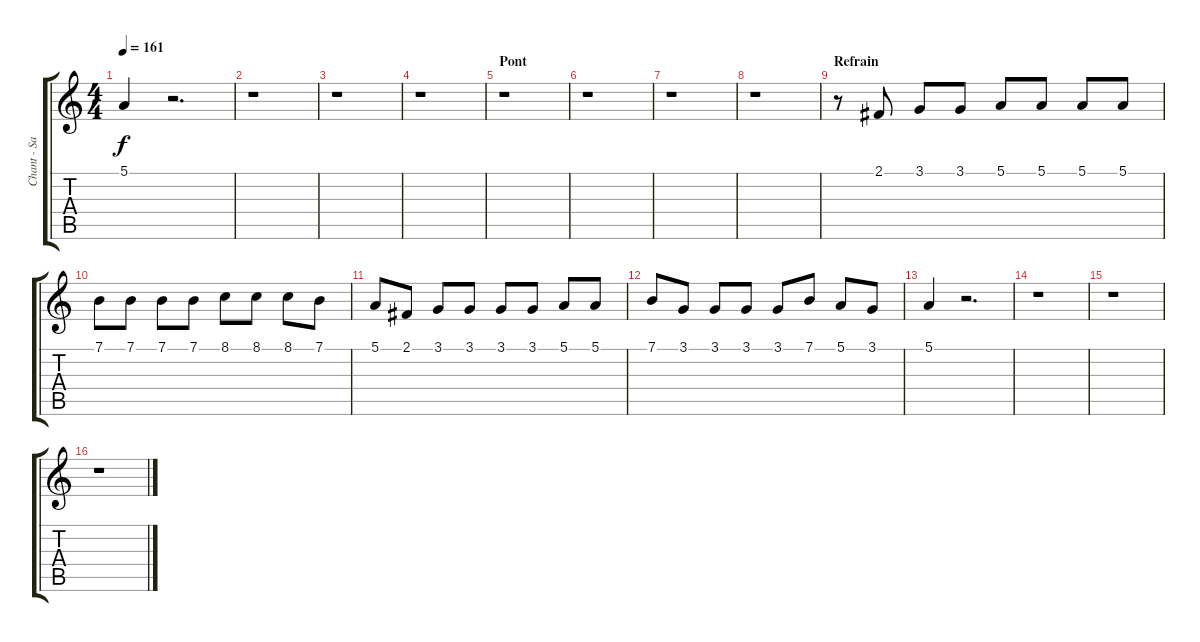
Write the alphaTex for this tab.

\track ("Chant - Sarah" "Chant - Sa") {instrument sopranosax}
\staff {score tabs}
\tuning (E4 B3 G3 D3 A2 E2) {hide}
\ts (4 4)
\tempo 161
\clef g2
\ks c
5.1.4{dy f} r.2{d} |
r.1 |
r.1 |
r.1 |
\section ("" "Pont")
r.1 |
r.1 |
r.1 |
r.1 |
\section ("" "Refrain")
r.8 2.1.8 3.1.8 3.1.8 5.1.8 5.1.8 5.1.8 5.1.8 |
7.1.8 7.1.8 7.1.8 7.1.8 8.1.8 8.1.8 8.1.8 7.1.8 |
5.1.8 2.1.8 3.1.8 3.1.8 3.1.8 3.1.8 5.1.8 5.1.8 |
7.1.8 3.1.8 3.1.8 3.1.8 3.1.8 7.1.8 5.1.8 3.1.8 |
5.1.4 r.2{d} |
r.1 |
r.1 |
r.1
